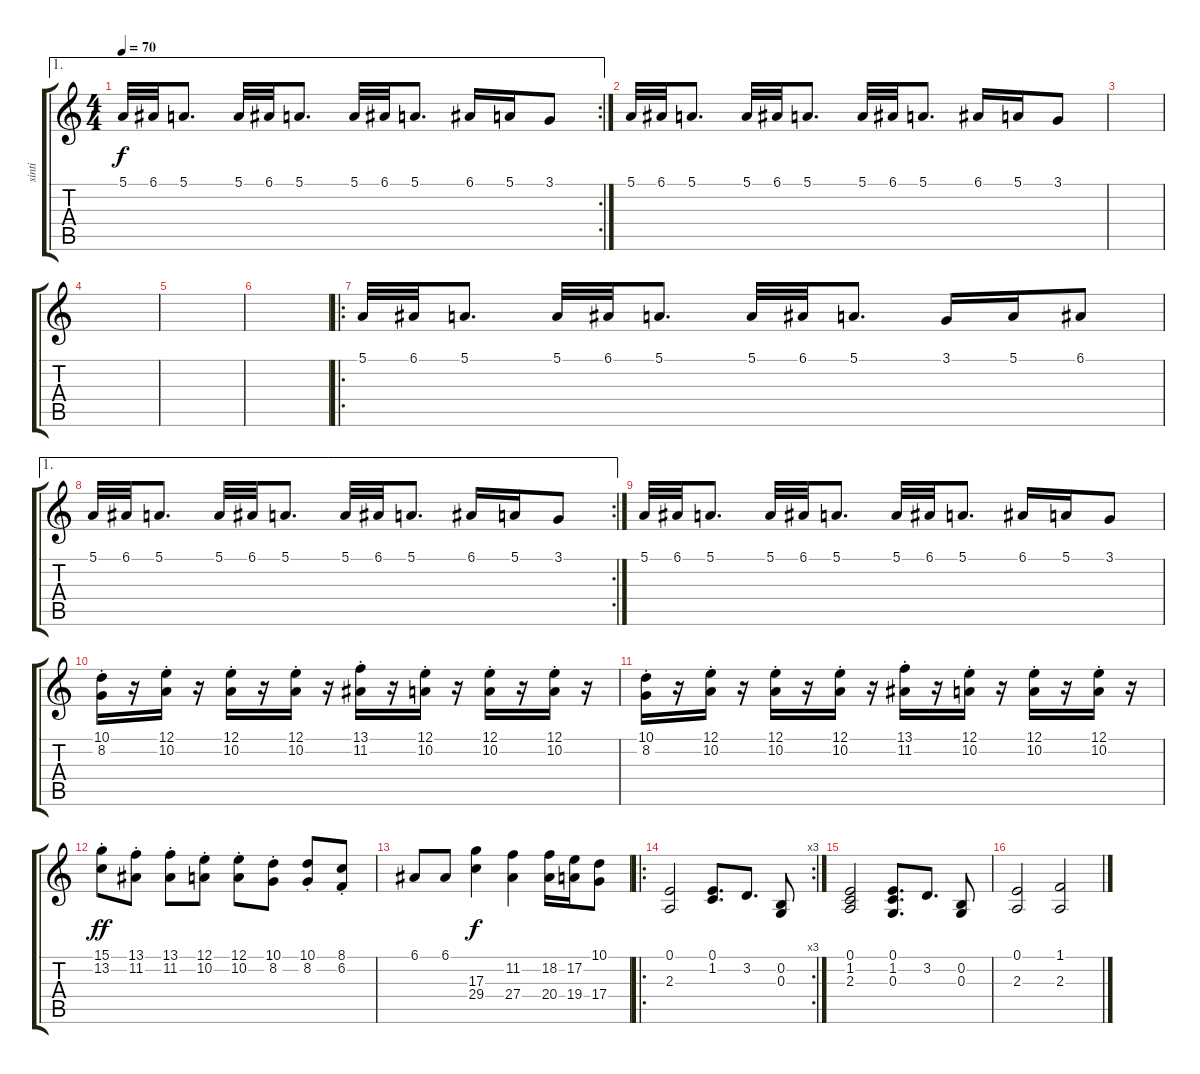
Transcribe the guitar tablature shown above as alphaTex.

\track ("sinti" "sinti") {instrument lead1square}
\staff {score tabs}
\tuning (E4 B3 G3 D3 A2 E2) {hide}
\ae 1
\rc 2
\ts (4 4)
\tempo 70
\clef g2
\ks c
5.1.32{dy f} 6.1.32 5.1.8{d} 5.1.32 6.1.32 5.1.8{d} 5.1.32 6.1.32 5.1.8{d} 6.1.16 5.1.16 3.1.8 |
5.1.32 6.1.32 5.1.8{d} 5.1.32 6.1.32 5.1.8{d} 5.1.32 6.1.32 5.1.8{d} 6.1.16 5.1.16 3.1.8 |
|
|
|
|
\ro
5.1.32 6.1.32 5.1.8{d} 5.1.32 6.1.32 5.1.8{d} 5.1.32 6.1.32 5.1.8{d} 3.1.16 5.1.16 6.1.8 |
\ae 1
\rc 2
5.1.32 6.1.32 5.1.8{d} 5.1.32 6.1.32 5.1.8{d} 5.1.32 6.1.32 5.1.8{d} 6.1.16 5.1.16 3.1.8 |
5.1.32 6.1.32 5.1.8{d} 5.1.32 6.1.32 5.1.8{d} 5.1.32 6.1.32 5.1.8{d} 6.1.16 5.1.16 3.1.8 |
(10.1{st} 8.2{st}).16 r.16 (12.1{st} 10.2{st}).16 r.16 (12.1{st} 10.2{st}).16 r.16 (12.1{st} 10.2{st}).16 r.16 (13.1{st} 11.2{st}).16 r.16 (12.1{st} 10.2{st}).16 r.16 (12.1{st} 10.2{st}).16 r.16 (12.1{st} 10.2{st}).16 r.16 |
(10.1{st} 8.2{st}).16 r.16 (12.1{st} 10.2{st}).16 r.16 (12.1{st} 10.2{st}).16 r.16 (12.1{st} 10.2{st}).16 r.16 (13.1{st} 11.2{st}).16 r.16 (12.1{st} 10.2{st}).16 r.16 (12.1{st} 10.2{st}).16 r.16 (12.1{st} 10.2{st}).16 r.16 |
(15.1{st} 13.2{st}).8{dy ff} (13.1{st} 11.2{st}).8 (13.1{st} 11.2{st}).8 (12.1{st} 10.2{st}).8 (12.1{st} 10.2{st}).8 (10.1{st} 8.2{st}).8 (10.1{st} 8.2{st}).8 (8.1{st} 6.2{st}).8 |
6.1.8 6.1.8 (17.3 29.4).4{dy f} (11.2 27.4).4 (18.2 20.4).16 (17.2 19.4).16 (10.1 17.4).8 |
\ro
\rc 3
(0.1 2.3).2 (0.1 1.2).8{d} 3.2.8{d} (0.2 0.3).8 |
(0.1 1.2 2.3).2 (0.1 1.2 0.3).8{d} 3.2.8{d} (0.2 0.3).8 |
(0.1 2.3).2 (1.1 2.3).2
